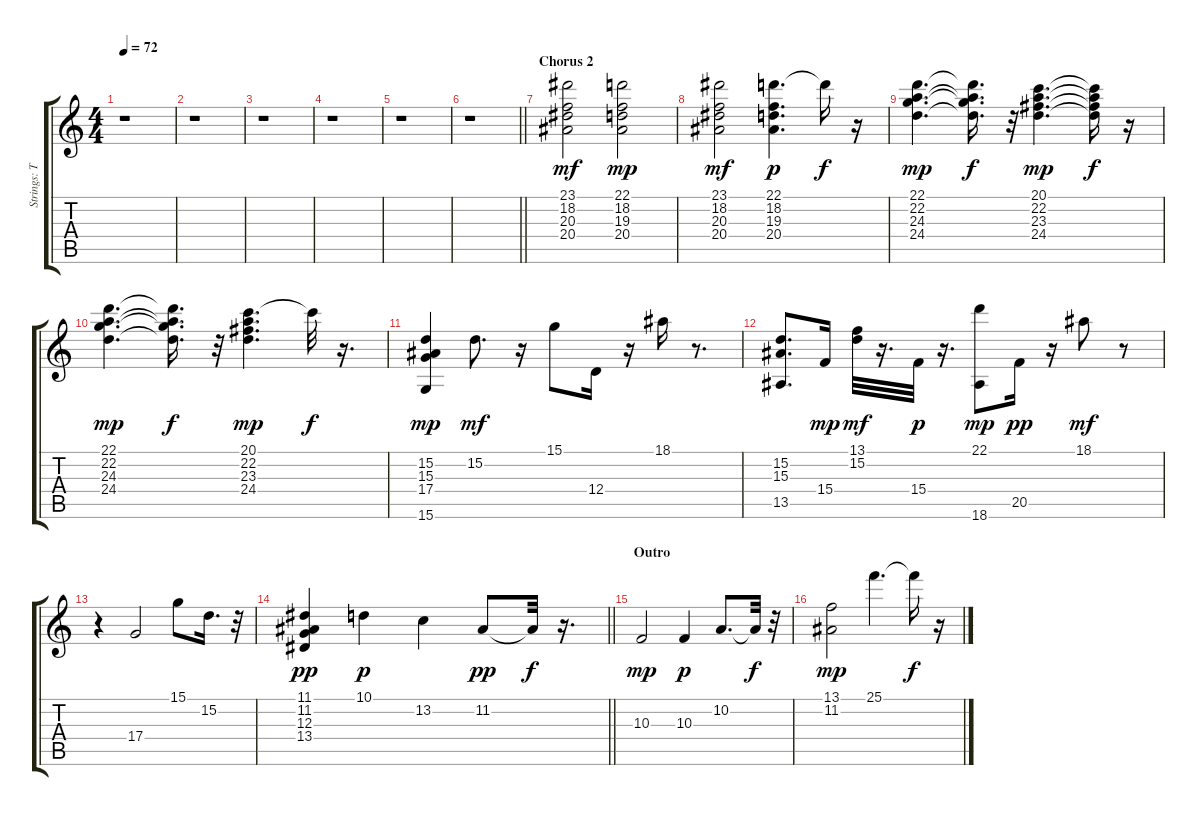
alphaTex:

\track ("Strings: Tom Scott" "Strings: T") {instrument stringensemble1}
\staff {score tabs}
\tuning (E4 B3 G3 D3 A2 E2) {hide}
\ts (4 4)
\tempo 72
\clef g2
\ks c
r.1{dy f} |
r.1 |
r.1 |
r.1 |
r.1 |
\barLineRight lightlight
r.1 |
\section ("" "Chorus 2")
(23.1 18.2 20.3 20.4).2{dy mf} (22.1 18.2 19.3 20.4).2{dy mp} |
(23.1 18.2 20.3 20.4).2{dy mf} (22.1 18.2 19.3 20.4).4{d dy p} 22.1{t}.16{dy f} r.16 |
(22.1 22.2 24.3 24.4).4{d dy mp} (22.1{t} 22.2{t} 24.3{t} 24.4{t}).16{d dy f} r.32 (20.1 22.2 23.3 24.4).4{d dy mp} (20.1{t} 22.2{t} 23.3{t} 24.4{t}).16{dy f} r.16 |
(22.1 22.2 24.3 24.4).4{d dy mp} (22.1{t} 22.2{t} 24.3{t} 24.4{t}).16{d dy f} r.32 (20.1 22.2 23.3 24.4).4{d dy mp} 20.1{t}.32{dy f} r.16{d} |
(15.2 15.3 17.4 15.6).4{dy mp} 15.2.8{d dy mf} r.16 15.1.8 12.4.16 r.16 18.1.16 r.8{d} |
(15.2 15.3 13.5).8{d} 15.4.16{dy mp} (13.1 15.2).32{dy mf} r.16{d} 15.4.32{dy p} r.16{d} (22.1 18.6).8{dy mp} 20.5.16{dy pp} r.16 18.1.8{dy mf} r.8 |
r.4 17.4.2 15.1.8 15.2.16{d} r.32 |
\barLineRight lightlight
(11.1 11.2 12.3 13.4).4{dy pp} 10.1.4{dy p} 13.2.4 11.2.8{dy pp} 11.2{t}.32{dy f} r.16{d} |
\section ("" "Outro")
10.3.2{dy mp} 10.3.4{dy p} 10.2.8{d} 10.2{t}.32{dy f} r.32 |
(13.1 11.2).2{dy mp} 25.1.4{d} 25.1{t}.16{dy f} r.16
